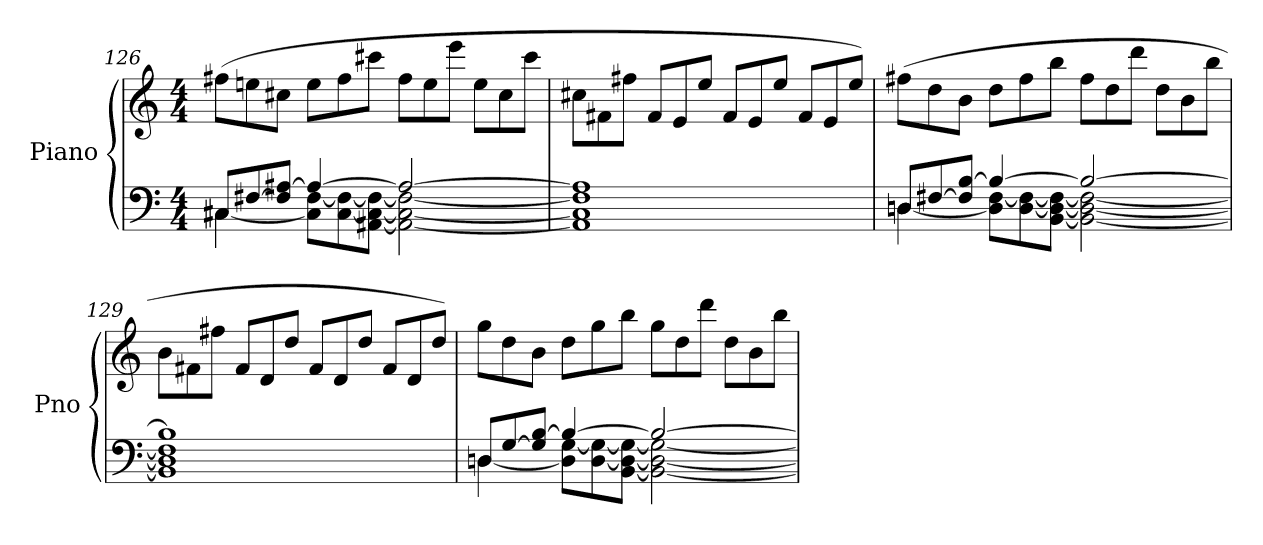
**kern	**kern
*part1	*part1
*staff2	*staff1
*I"Piano	*
*I'Pno	*
*clefF4	*clefG2
*k[]	*k[]
*M4/4	*M4/4
*Xtuplet	*Xtuplet
=126	=126
*^	*
12C#X/L	[4C#\	(12ff#X\L
[12F#X/	.	12een\
12F#/] [12A#X/J	.	12cc#X\J
4A#/_	12C#\] [12F#\L	12ee\L
.	[12C#\ 12F#\_	12ff#\
.	[12AA#X\ 12C#\_ 12F#\_J	12ccc#X\J
2A#/_	2AA#\_ 2C#\_ 2F#\_	12ff#\L
.	.	12ee\
.	.	12eee\J
.	.	12ee\L
.	.	12cc#\
.	.	12ccc#\J
!!LO:LB:g=z
=127	=127	=127
1A#]	1AA#] 1C#] 1F#]	12cc#X\L
.	.	12f#X\
.	.	12ff#X\J
.	.	12f#/L
.	.	12e/
.	.	12ee/J
.	.	12f#/L
.	.	12e/
.	.	12ee/J
.	.	12f#/L
.	.	12e/
.	.	12ee/J)
=128	=128	=128
12Dn/L	[4Dn\	(12ff#X\L
[12F#X/	.	12dd\
12F#/] [12B/J	.	12b\J
4B/_	12Dn\] [12F#\L	12dd\L
.	[12D\ 12F#\_	12ff#\
.	[12BB\ 12D\_ 12F#\_J	12bb\J
2B/_	2BB\_ 2D\_ 2F#\_	12ff#\L
.	.	12dd\
.	.	12ddd\J
.	.	12dd\L
.	.	12b\
.	.	12bb\J
=129	=129	=129
1B]	1BB] 1D] 1F#]	12b\L
.	.	12f#X\
.	.	12ff#X\J
.	.	12f#/L
.	.	12d/
.	.	12dd/J
.	.	12f#/L
.	.	12d/
.	.	12dd/J
.	.	12f#/L
.	.	12d/
.	.	12dd/J)
!!LO:LB:g=z
=130	=130	=130
12Dn/L	[4D\	12gg\L
[12G/	.	12dd\
12G/] [12B/J	.	12b\J
4B/_	12Dn\] [12G\L	12dd\L
.	[12D\ 12G\_	12gg\
.	[12BB\ 12D\_ 12G\_J	12bb\J
2B/_	2BB\_ 2D\_ 2G\_	12gg\L
.	.	12dd\
.	.	12ddd\J
.	.	12dd\L
.	.	12b\
.	.	12bb\J
*v	*v	*
=	=
*-	*-
